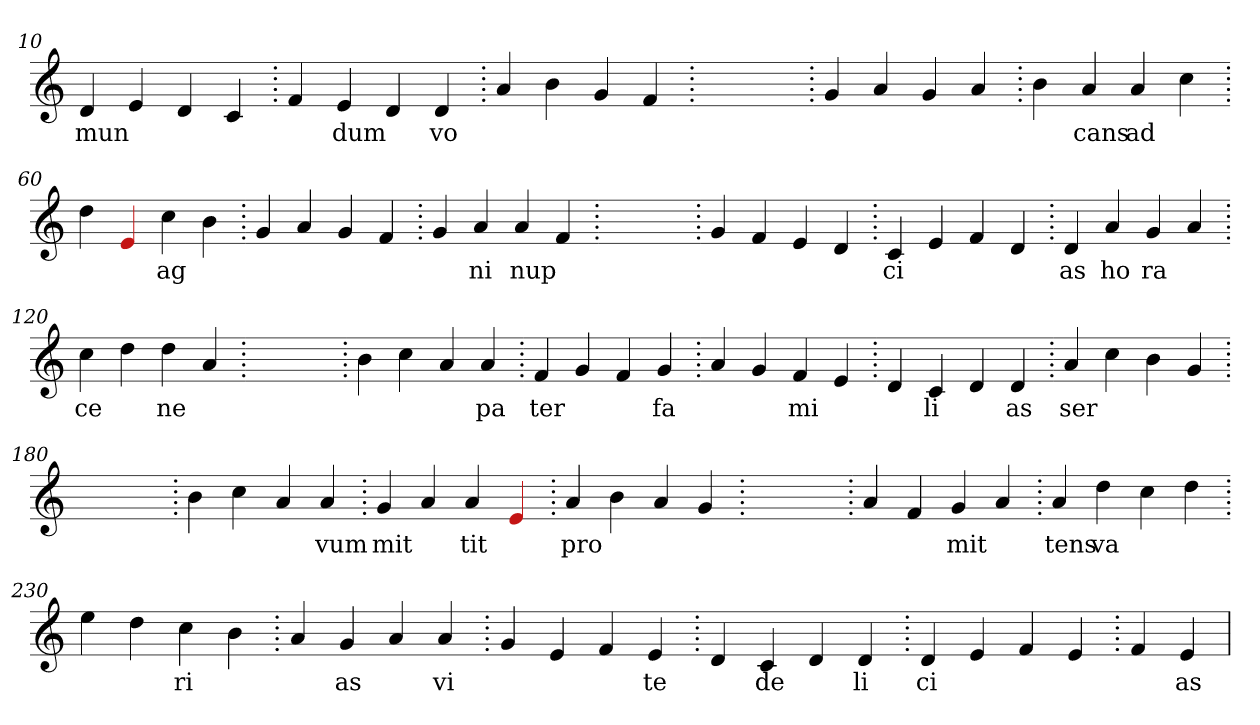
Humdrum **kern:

**kern	**text
*part1	*part1
*staff1	*staff1
*clefG2	*
=10.	=10.
4d	mun
4e	.
4d	.
4c	.
=20.	=20.
4f	.
4e	dum
4d	.
4d	vo
=30.	=30.
4a	.
4b	.
4g	.
4f	.
=40.	=40.
1ryy	.
=40.	=40.
4g	.
4a	.
4g	.
4a	.
=50.	=50.
4b	.
4a	cans
4a	ad
4cc	.
=60.	=60.
4dd	.
4Re	.
4cc	ag
4b	.
=70.	=70.
4g	.
4a	.
4g	.
4f	.
=80.	=80.
4g	.
4a	ni
4a	nup
4f	.
=90.	=90.
1ryy	.
=90.	=90.
4g	.
4f	.
4e	.
4d	.
=100.	=100.
4c	ci
4e	.
4f	.
4d	.
=110.	=110.
4d	as
4a	ho
4g	ra
4a	.
=120.	=120.
4cc	ce
4dd	.
4dd	ne
4a	.
=130.	=130.
1ryy	.
=130.	=130.
4b	.
4cc	.
4a	.
4a	pa
=140.	=140.
4f	ter
4g	.
4f	.
4g	fa
=150.	=150.
4a	.
4g	.
4f	mi
4e	.
=160.	=160.
4d	.
4c	li
4d	.
4d	as
=170.	=170.
4a	ser
4cc	.
4b	.
4g	.
=180.	=180.
1ryy	.
=180.	=180.
4b	.
4cc	.
4a	.
4a	vum
=190.	=190.
4g	mit
4a	.
4a	tit
4Re	.
=200.	=200.
4a	pro
4b	.
4a	.
4g	.
=210.	=210.
1ryy	.
=210.	=210.
4a	.
4f	.
4g	mit
4a	.
=220.	=220.
4a	tens
4dd	va
4cc	.
4dd	.
=230.	=230.
4ee	.
4dd	.
4cc	ri
4b	.
=240.	=240.
4a	.
4g	as
4a	.
4a	vi
=250.	=250.
4g	.
4e	.
4f	.
4e	te
=260.	=260.
4d	.
4c	de
4d	.
4d	li
=270.	=270.
4d	ci
4e	.
4f	.
4e	.
=280.	=280.
4f	.
4e	as
=	=
*-	*-
